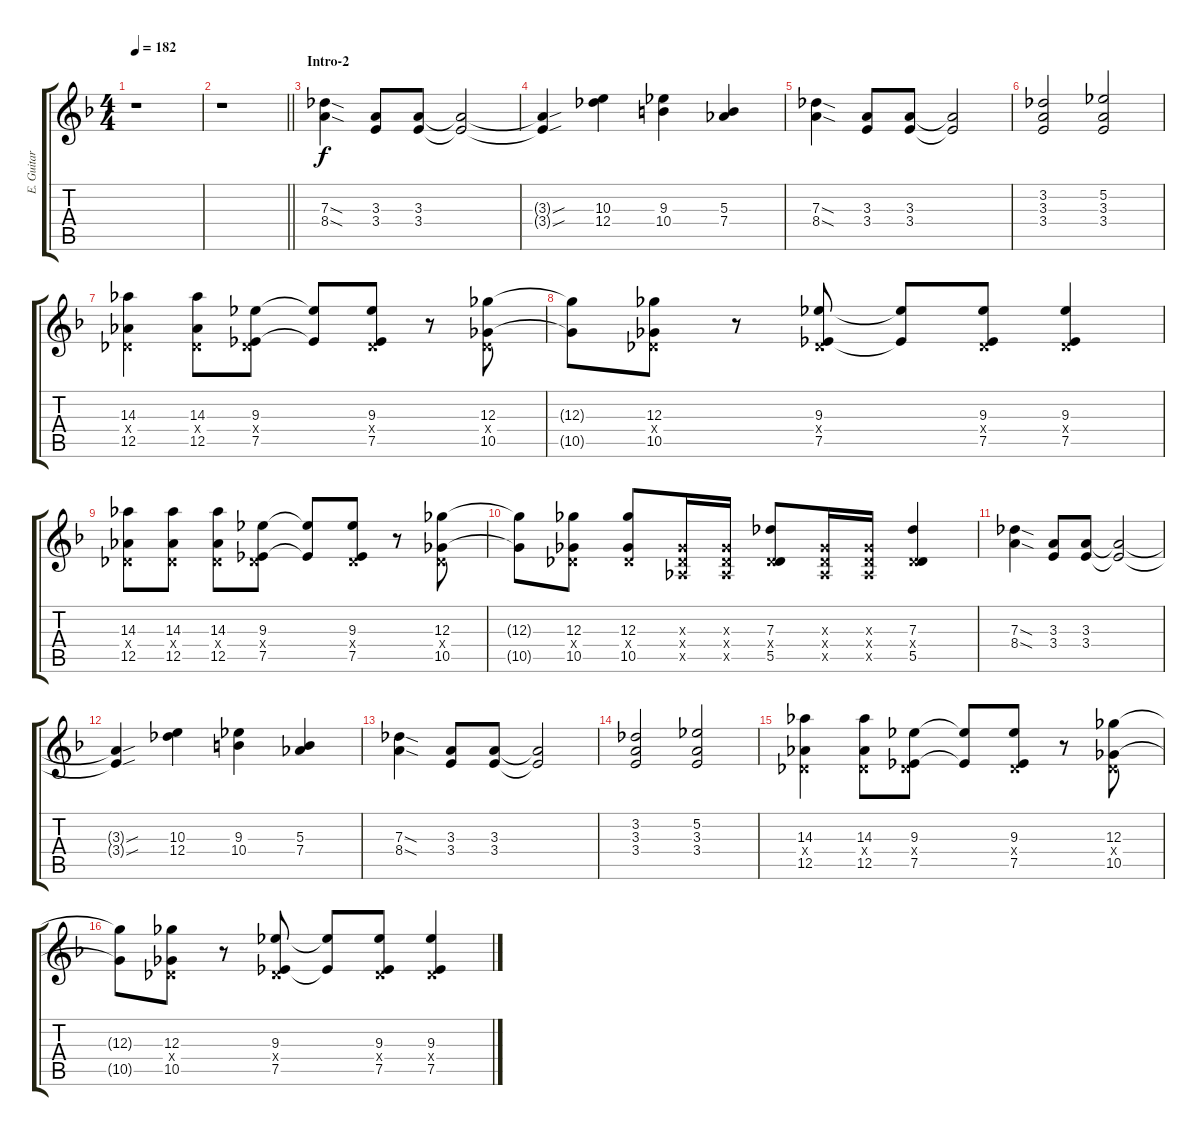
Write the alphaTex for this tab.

\track ("E. Guitar II" "E. Guitar ") {instrument distortionguitar}
\staff {score tabs}
\tuning (Eb4 Bb3 Gb3 Db3 Ab2 Eb2) {hide}
\ts (4 4)
\tempo 182
\clef g2
\ks f
r.1{dy f} |
\barLineRight lightlight
r.1 |
\section ("" "Intro-2")
(7.3{sod} 8.4{sod}).4 (3.3 3.4).8 (3.3 3.4).8 (3.3{t} 3.4{t}).2 |
(3.3{sou t} 3.4{sou t}).4 (10.3 12.4).4 (9.3 10.4).4 (5.3 7.4).4 |
(7.3{sod} 8.4{sod}).4 (3.3 3.4).8 (3.3 3.4).8 (3.3{t} 3.4{t}).2 |
(3.2 3.3 3.4).2 (5.2 3.3 3.4).2 |
(14.3 0.4{x} 12.5).4 (14.3 0.4{x} 12.5).8 (9.3 0.4{x} 7.5).8 (9.3{t} 7.5{t}).8 (9.3 0.4{x} 7.5).8 r.8 (12.3 0.4{x} 10.5).8 |
(12.3{t} 10.5{t}).8 (12.3 0.4{x} 10.5).8 r.8 (9.3 0.4{x} 7.5).8 (9.3{t} 7.5{t}).8 (9.3 0.4{x} 7.5).8 (9.3 0.4{x} 7.5).4 |
(14.3 0.4{x} 12.5).8 (14.3 0.4{x} 12.5).8 (14.3 0.4{x} 12.5).8 (9.3 0.4{x} 7.5).8 (9.3{t} 7.5{t}).8 (9.3 0.4{x} 7.5).8 r.8 (12.3 0.4{x} 10.5).8 |
(12.3{t} 10.5{t}).8 (12.3 0.4{x} 10.5).8 (12.3 0.4{x} 10.5).8 (0.3{x} 0.4{x} 0.5{x}).16 (0.3{x} 0.4{x} 0.5{x}).16 (7.3 0.4{x} 5.5).8 (0.3{x} 0.4{x} 0.5{x}).16 (0.3{x} 0.4{x} 0.5{x}).16 (7.3 0.4{x} 5.5).4 |
(7.3{sod} 8.4{sod}).4 (3.3 3.4).8 (3.3 3.4).8 (3.3{t} 3.4{t}).2 |
(3.3{sou t} 3.4{sou t}).4 (10.3 12.4).4 (9.3 10.4).4 (5.3 7.4).4 |
(7.3{sod} 8.4{sod}).4 (3.3 3.4).8 (3.3 3.4).8 (3.3{t} 3.4{t}).2 |
(3.2 3.3 3.4).2 (5.2 3.3 3.4).2 |
(14.3 0.4{x} 12.5).4 (14.3 0.4{x} 12.5).8 (9.3 0.4{x} 7.5).8 (9.3{t} 7.5{t}).8 (9.3 0.4{x} 7.5).8 r.8 (12.3 0.4{x} 10.5).8 |
(12.3{t} 10.5{t}).8 (12.3 0.4{x} 10.5).8 r.8 (9.3 0.4{x} 7.5).8 (9.3{t} 7.5{t}).8 (9.3 0.4{x} 7.5).8 (9.3 0.4{x} 7.5).4
